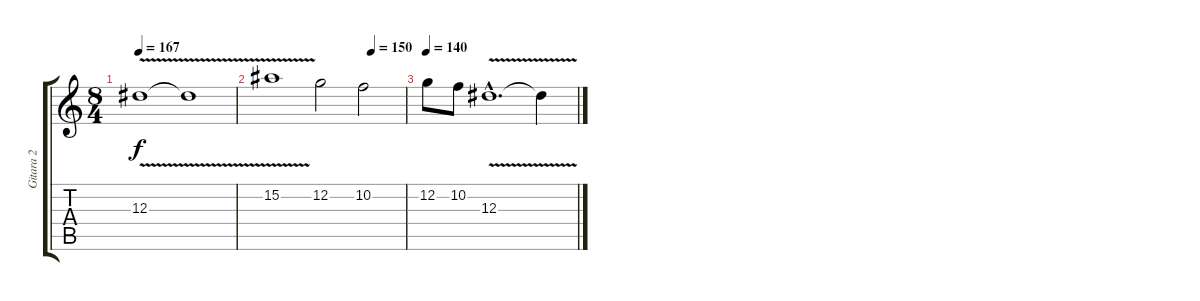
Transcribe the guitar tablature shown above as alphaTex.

\track ("Gitara 2" "Gitara 2") {instrument distortionguitar}
\staff {score tabs}
\tuning (C4 G3 Eb3 Bb2 F2 C2) {hide}
\ts (8 4)
\tempo 167
\clef g2
\ks c
12.3{v}.1{dy f} 12.3{t}.1 |
\tempo (150 0.75)
15.2{v}.1 12.2.2 10.2.2 |
\tempo 140
12.2.8 10.2.8 12.3{v hac}.1{d} 12.3{t}.4
